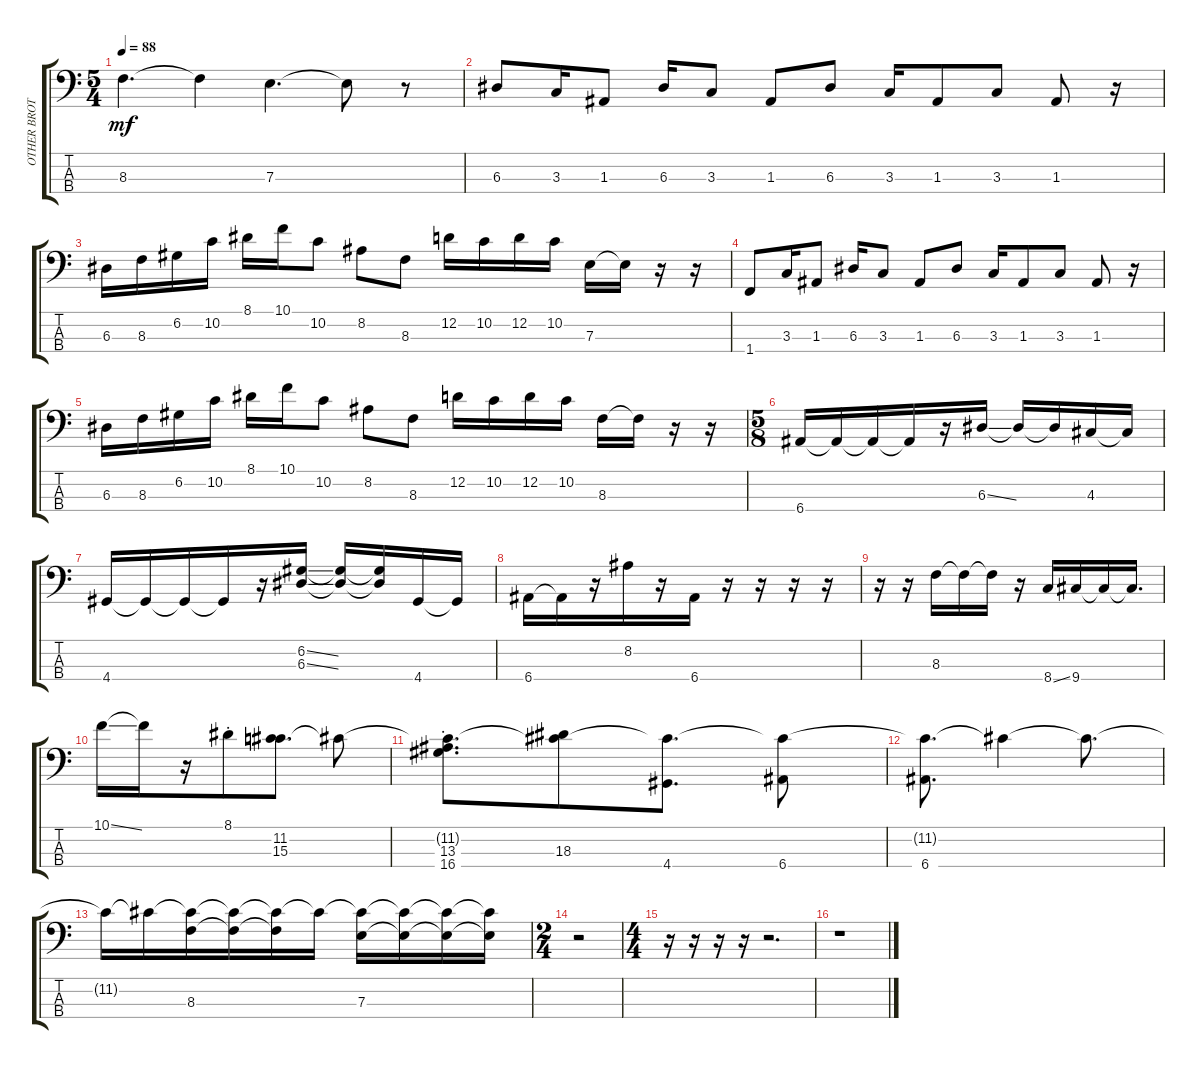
\track ("OTHER BROTHER" "OTHER BROT") {instrument electricbassfinger}
\staff {score tabs}
\tuning (G2 D2 A1 E1) {hide}
\ts (5 4)
\tempo 88
\clef f4
\ks c
8.3.4{d dy mf} 8.3{t}.4 7.3.4{d} 7.3{t}.8 r.8 |
6.3.8 3.3.16 1.3.8 6.3.16 3.3.8 1.3.8 6.3.8 3.3.16 1.3.8 3.3.8 1.3.8 r.16 |
6.3.16 8.3.16 6.2.16 10.2.16 8.1.16 10.1.16 10.2.8 8.2.8 8.3.8 12.2.16 10.2.16 12.2.16 10.2.16 7.3.16 7.3{t}.16 r.16 r.16 |
1.4.8 3.3.16 1.3.8 6.3.16 3.3.8 1.3.8 6.3.8 3.3.16 1.3.8 3.3.8 1.3.8 r.16 |
6.3.16 8.3.16 6.2.16 10.2.16 8.1.16 10.1.16 10.2.8 8.2.8 8.3.8 12.2.16 10.2.16 12.2.16 10.2.16 8.3.16 8.3{t}.16 r.16 r.16 |
\ts (5 8)
6.4.16 6.4{t}.16 6.4{t}.16 6.4{t}.16 r.16 6.3{ss}.16 6.3{t}.16 6.3{t}.16 4.3.16 4.3{t}.16 |
4.4.16 4.4{t}.16 4.4{t}.16 4.4{t}.16 r.16 (6.2{ss} 6.3{ss}).16 (6.2{t} 6.3{t}).16 (6.2{t} 6.3{t}).16 4.4.16 4.4{t}.16 |
6.4.16 6.4{t}.16 r.16 8.2.16 r.16 6.4.16 r.16 r.16 r.16 r.16 |
r.16 r.16 8.3.16 8.3{t}.16 8.3{t}.16 r.16 8.4{ss}.16 9.4.16 9.4{t}.16 9.4{t}.16{d} |
10.1{ss}.16 10.1{t}.16 r.16 8.1{st}.8 (11.2 15.3).8{d} 11.2{t}.8 |
(11.2{t} 13.3{st} 16.4{st}).8{d} (11.2{t} 18.3).8 (11.2{t} 4.4).8{d} (11.2{t} 6.4).8 |
(11.2{t} 6.4).8{d} 11.2{t}.4 11.2{t}.8{d} |
11.2{t}.16 11.2{t}.16 (11.2{t} 8.3).16 (11.2{t} 8.3{t}).16 (11.2{t} 8.3{t}).16 11.2{t}.16 (11.2{t} 7.3).16 (11.2{t} 7.3{t}).16 (11.2{t} 7.3{t}).16 (11.2{t} 7.3{t}).16 |
\ts (2 4)
r.2 |
\ts (4 4)
r.16 r.16 r.16 r.16 r.2{d} |
r.1
